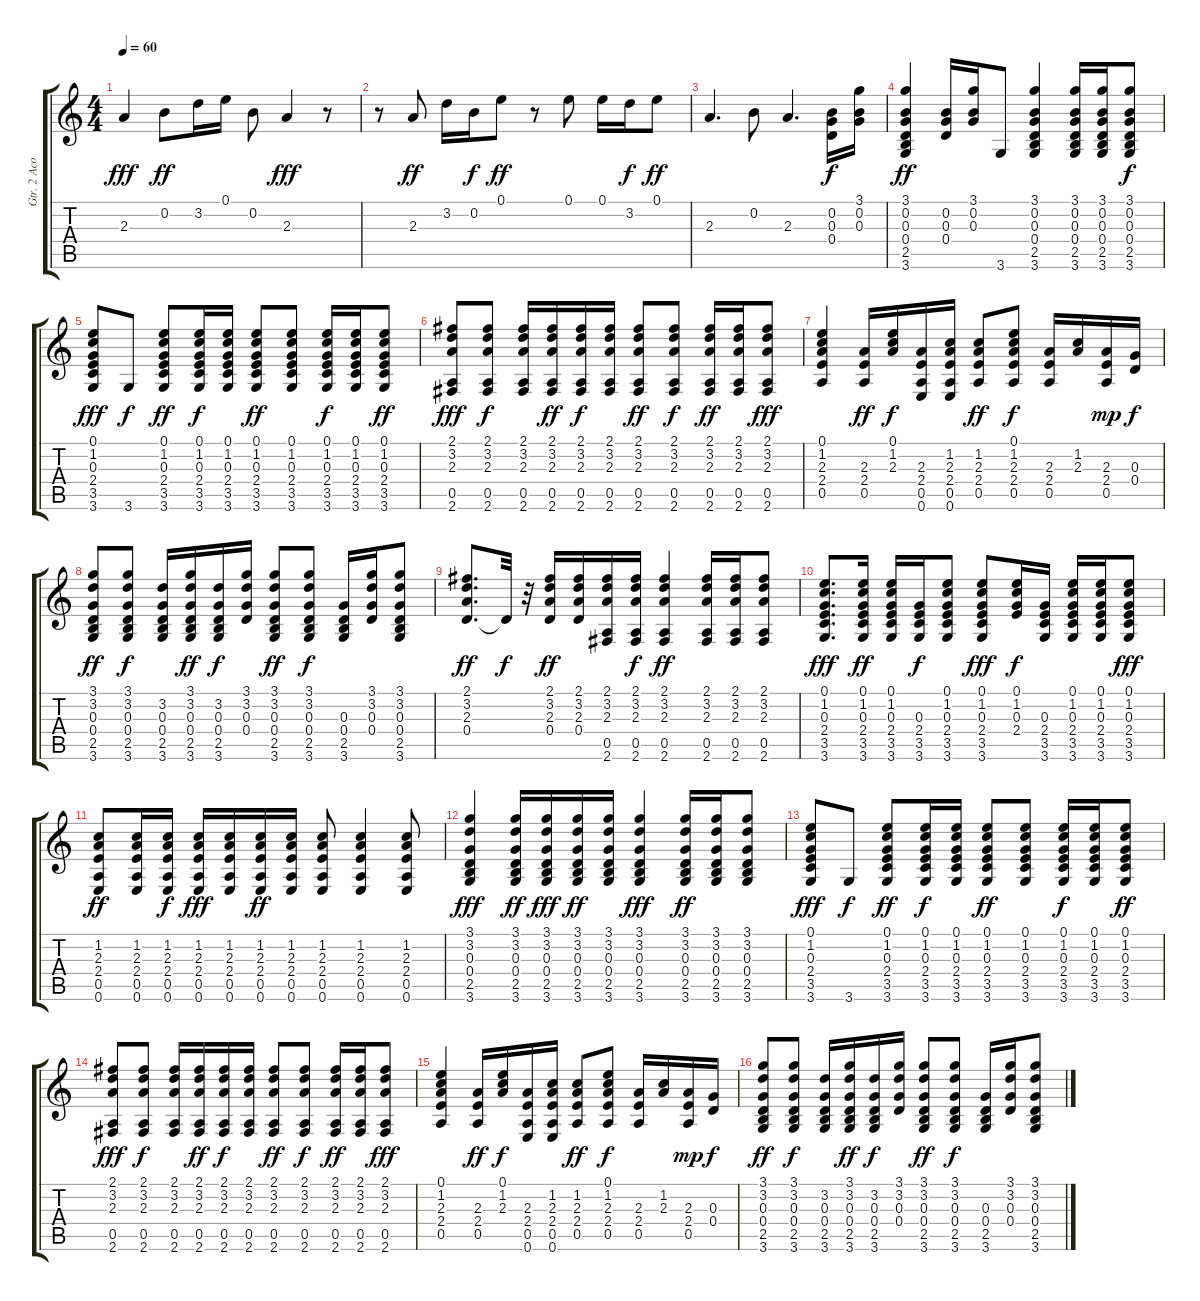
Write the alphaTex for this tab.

\track ("Gtr. 2 Acous." "Gtr. 2 Aco") {instrument acousticguitarsteel}
\staff {score tabs}
\tuning (E4 B3 G3 D3 A2 E2) {hide}
\ts (4 4)
\tempo 60
\clef g2
\ks c
2.3.4{dy fff} 0.2.8{dy ff} 3.2.16 0.1.16 0.2.8 2.3.4{dy fff} r.8 |
r.8 2.3.8{dy ff} 3.2.16 0.2.16{dy f} 0.1.8{dy ff} r.8 0.1.8 0.1.16 3.2.16{dy f} 0.1.8{dy ff} |
2.3.4{d} 0.2.8 2.3.4{d} (0.2 0.3 0.4).16{dy f} (3.1 0.2 0.3).16 |
(3.1 0.2 0.3 0.4 2.5 3.6).4{dy ff} (0.2 0.3 0.4).16 (3.1 0.2 0.3).16 3.6.8 (3.1 0.2 0.3 0.4 2.5 3.6).4 (3.1 0.2 0.3 0.4 2.5 3.6).16 (3.1 0.2 0.3 0.4 2.5 3.6).16 (3.1 0.2 0.3 0.4 2.5 3.6).8{dy f} |
(0.1 1.2 0.3 2.4 3.5 3.6).8{dy fff} 3.6.8{dy f} (0.1 1.2 0.3 2.4 3.5 3.6).8{dy ff} (0.1 1.2 0.3 2.4 3.5 3.6).16{dy f} (0.1 1.2 0.3 2.4 3.5 3.6).16 (0.1 1.2 0.3 2.4 3.5 3.6).8{dy ff} (0.1 1.2 0.3 2.4 3.5 3.6).8 (0.1 1.2 0.3 2.4 3.5 3.6).16{dy f} (0.1 1.2 0.3 2.4 3.5 3.6).16 (0.1 1.2 0.3 2.4 3.5 3.6).8{dy ff} |
(2.1 3.2 2.3 0.5 2.6).8{dy fff} (2.1 3.2 2.3 0.5 2.6).8{dy f} (2.1 3.2 2.3 0.5 2.6).16 (2.1 3.2 2.3 0.5 2.6).16{dy ff} (2.1 3.2 2.3 0.5 2.6).16{dy f} (2.1 3.2 2.3 0.5 2.6).16 (2.1 3.2 2.3 0.5 2.6).8{dy ff} (2.1 3.2 2.3 0.5 2.6).8{dy f} (2.1 3.2 2.3 0.5 2.6).16{dy ff} (2.1 3.2 2.3 0.5 2.6).16 (2.1 3.2 2.3 0.5 2.6).8{dy fff} |
(0.1 1.2 2.3 2.4 0.5).4 (2.3 2.4 0.5).16{dy ff} (0.1 1.2 2.3).16{dy f} (2.3 2.4 0.5 0.6).16 (1.2 2.3 2.4 0.5 0.6).16 (1.2 2.3 2.4 0.5).8{dy ff} (0.1 1.2 2.3 2.4 0.5).8{dy f} (2.3 2.4 0.5).16 (1.2 2.3).16 (2.3 2.4 0.5).16{dy mp} (0.3 0.4).16{dy f} |
(3.1 3.2 0.3 0.4 2.5 3.6).8{dy ff} (3.1 3.2 0.3 0.4 2.5 3.6).8{dy f} (3.2 0.3 0.4 2.5 3.6).16 (3.1 3.2 0.3 0.4 2.5 3.6).16{dy ff} (3.2 0.3 0.4 2.5 3.6).16{dy f} (3.1 3.2 0.3 0.4).16 (3.1 3.2 0.3 0.4 2.5 3.6).8{dy ff} (3.1 3.2 0.3 0.4 2.5 3.6).8{dy f} (0.3 0.4 2.5 3.6).16 (3.1 3.2 0.3 0.4).16 (3.1 3.2 0.3 0.4 2.5 3.6).8 |
(2.1 3.2 2.3 0.4).8{d dy ff} 0.4{t}.32{dy f} r.32 (2.1 3.2 2.3 0.4).16{dy ff} (2.1 3.2 2.3 0.4).16 (2.1 3.2 2.3 0.5 2.6).16 (2.1 3.2 2.3 0.5 2.6).16{dy f} (2.1 3.2 2.3 0.5 2.6).4{dy ff} (2.1 3.2 2.3 0.5 2.6).16 (2.1 3.2 2.3 0.5 2.6).16 (2.1 3.2 2.3 0.5 2.6).8 |
(0.1 1.2 0.3 2.4 3.5 3.6).8{d dy fff} (0.1 1.2 0.3 2.4 3.5 3.6).16{dy ff} (0.1 1.2 0.3 2.4 3.5 3.6).16 (0.3 2.4 3.5 3.6).16{dy f} (0.1 1.2 0.3 2.4 3.5 3.6).8 (0.1 1.2 0.3 2.4 3.5 3.6).8{dy fff} (0.1 1.2 0.3 2.4).16{dy f} (0.3 2.4 3.5 3.6).16 (0.1 1.2 0.3 2.4 3.5 3.6).16 (0.1 1.2 0.3 2.4 3.5 3.6).16 (0.1 1.2 0.3 2.4 3.5 3.6).8{dy fff} |
(1.2 2.3 2.4 0.5 0.6).8{dy ff} (1.2 2.3 2.4 0.5 0.6).16 (1.2 2.3 2.4 0.5 0.6).16{dy f} (1.2 2.3 2.4 0.5 0.6).16{dy fff} (1.2 2.3 2.4 0.5 0.6).16 (1.2 2.3 2.4 0.5 0.6).16{dy ff} (1.2 2.3 2.4 0.5 0.6).16 (1.2 2.3 2.4 0.5 0.6).8 (1.2 2.3 2.4 0.5 0.6).4 (1.2 2.3 2.4 0.5 0.6).8 |
(3.1 3.2 0.3 0.4 2.5 3.6).4{dy fff} (3.1 3.2 0.3 0.4 2.5 3.6).16{dy ff} (3.1 3.2 0.3 0.4 2.5 3.6).16{dy fff} (3.1 3.2 0.3 0.4 2.5 3.6).16{dy ff} (3.1 3.2 0.3 0.4 2.5 3.6).16 (3.1 3.2 0.3 0.4 2.5 3.6).4{dy fff} (3.1 3.2 0.3 0.4 2.5 3.6).16{dy ff} (3.1 3.2 0.3 0.4 2.5 3.6).16 (3.1 3.2 0.3 0.4 2.5 3.6).8 |
(0.1 1.2 0.3 2.4 3.5 3.6).8{dy fff} 3.6.8{dy f} (0.1 1.2 0.3 2.4 3.5 3.6).8{dy ff} (0.1 1.2 0.3 2.4 3.5 3.6).16{dy f} (0.1 1.2 0.3 2.4 3.5 3.6).16 (0.1 1.2 0.3 2.4 3.5 3.6).8{dy ff} (0.1 1.2 0.3 2.4 3.5 3.6).8 (0.1 1.2 0.3 2.4 3.5 3.6).16{dy f} (0.1 1.2 0.3 2.4 3.5 3.6).16 (0.1 1.2 0.3 2.4 3.5 3.6).8{dy ff} |
(2.1 3.2 2.3 0.5 2.6).8{dy fff} (2.1 3.2 2.3 0.5 2.6).8{dy f} (2.1 3.2 2.3 0.5 2.6).16 (2.1 3.2 2.3 0.5 2.6).16{dy ff} (2.1 3.2 2.3 0.5 2.6).16{dy f} (2.1 3.2 2.3 0.5 2.6).16 (2.1 3.2 2.3 0.5 2.6).8{dy ff} (2.1 3.2 2.3 0.5 2.6).8{dy f} (2.1 3.2 2.3 0.5 2.6).16{dy ff} (2.1 3.2 2.3 0.5 2.6).16 (2.1 3.2 2.3 0.5 2.6).8{dy fff} |
(0.1 1.2 2.3 2.4 0.5).4 (2.3 2.4 0.5).16{dy ff} (0.1 1.2 2.3).16{dy f} (2.3 2.4 0.5 0.6).16 (1.2 2.3 2.4 0.5 0.6).16 (1.2 2.3 2.4 0.5).8{dy ff} (0.1 1.2 2.3 2.4 0.5).8{dy f} (2.3 2.4 0.5).16 (1.2 2.3).16 (2.3 2.4 0.5).16{dy mp} (0.3 0.4).16{dy f} |
(3.1 3.2 0.3 0.4 2.5 3.6).8{dy ff} (3.1 3.2 0.3 0.4 2.5 3.6).8{dy f} (3.2 0.3 0.4 2.5 3.6).16 (3.1 3.2 0.3 0.4 2.5 3.6).16{dy ff} (3.2 0.3 0.4 2.5 3.6).16{dy f} (3.1 3.2 0.3 0.4).16 (3.1 3.2 0.3 0.4 2.5 3.6).8{dy ff} (3.1 3.2 0.3 0.4 2.5 3.6).8{dy f} (0.3 0.4 2.5 3.6).16 (3.1 3.2 0.3 0.4).16 (3.1 3.2 0.3 0.4 2.5 3.6).8
